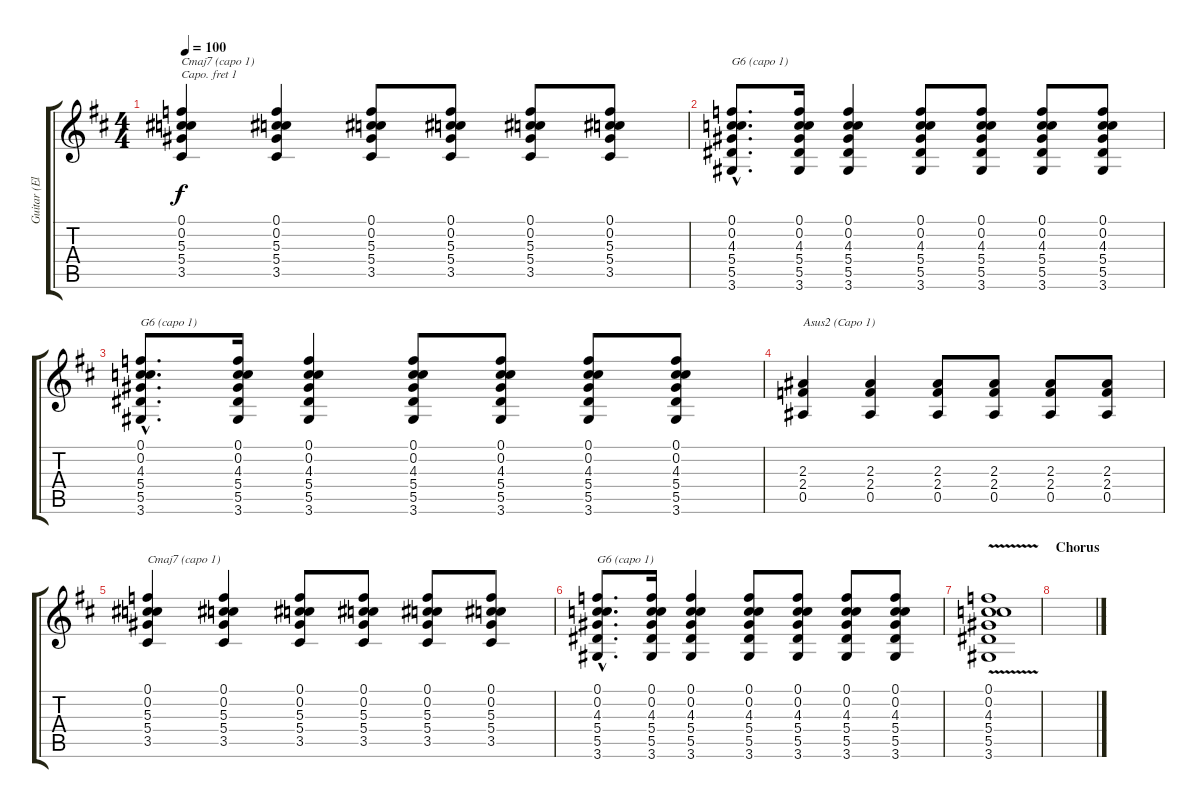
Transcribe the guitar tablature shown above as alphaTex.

\track ("Guitar (Electric) Capo 1" "Guitar (El") {instrument distortionguitar}
\staff {score tabs}
\capo 1
\tuning (E4 B3 G3 D3 A2 E2) {hide}
\ts (4 4)
\tempo 100
\clef g2
\ks d
(0.1 0.2 5.3 5.4 3.5).4{txt "Cmaj7 (capo 1)" dy f} (0.1 0.2 5.3 5.4 3.5).4 (0.1 0.2 5.3 5.4 3.5).8 (0.1 0.2 5.3 5.4 3.5).8 (0.1 0.2 5.3 5.4 3.5).8 (0.1 0.2 5.3 5.4 3.5).8 |
(0.1{hac} 0.2{hac} 4.3{hac} 5.4{hac} 5.5{hac} 3.6{hac}).8{d txt "G6 (capo 1)"} (0.1 0.2 4.3 5.4 5.5 3.6).16 (0.1 0.2 4.3 5.4 5.5 3.6).4 (0.1 0.2 4.3 5.4 5.5 3.6).8 (0.1 0.2 4.3 5.4 5.5 3.6).8 (0.1 0.2 4.3 5.4 5.5 3.6).8 (0.1 0.2 4.3 5.4 5.5 3.6).8 |
(0.1{hac} 0.2{hac} 4.3{hac} 5.4{hac} 5.5{hac} 3.6{hac}).8{d txt "G6 (capo 1)"} (0.1 0.2 4.3 5.4 5.5 3.6).16 (0.1 0.2 4.3 5.4 5.5 3.6).4 (0.1 0.2 4.3 5.4 5.5 3.6).8 (0.1 0.2 4.3 5.4 5.5 3.6).8 (0.1 0.2 4.3 5.4 5.5 3.6).8 (0.1 0.2 4.3 5.4 5.5 3.6).8 |
(2.3 2.4 0.5).4{txt "Asus2 (Capo 1)"} (2.3 2.4 0.5).4 (2.3 2.4 0.5).8 (2.3 2.4 0.5).8 (2.3 2.4 0.5).8 (2.3 2.4 0.5).8 |
(0.1 0.2 5.3 5.4 3.5).4{txt "Cmaj7 (capo 1)"} (0.1 0.2 5.3 5.4 3.5).4 (0.1 0.2 5.3 5.4 3.5).8 (0.1 0.2 5.3 5.4 3.5).8 (0.1 0.2 5.3 5.4 3.5).8 (0.1 0.2 5.3 5.4 3.5).8 |
(0.1{hac} 0.2{hac} 4.3{hac} 5.4{hac} 5.5{hac} 3.6{hac}).8{d txt "G6 (capo 1)"} (0.1 0.2 4.3 5.4 5.5 3.6).16 (0.1 0.2 4.3 5.4 5.5 3.6).4 (0.1 0.2 4.3 5.4 5.5 3.6).8 (0.1 0.2 4.3 5.4 5.5 3.6).8 (0.1 0.2 4.3 5.4 5.5 3.6).8 (0.1 0.2 4.3 5.4 5.5 3.6).8 |
(0.1 0.2 4.3 5.4 5.5 3.6{v}).1 |
\section ("" "Chorus")
